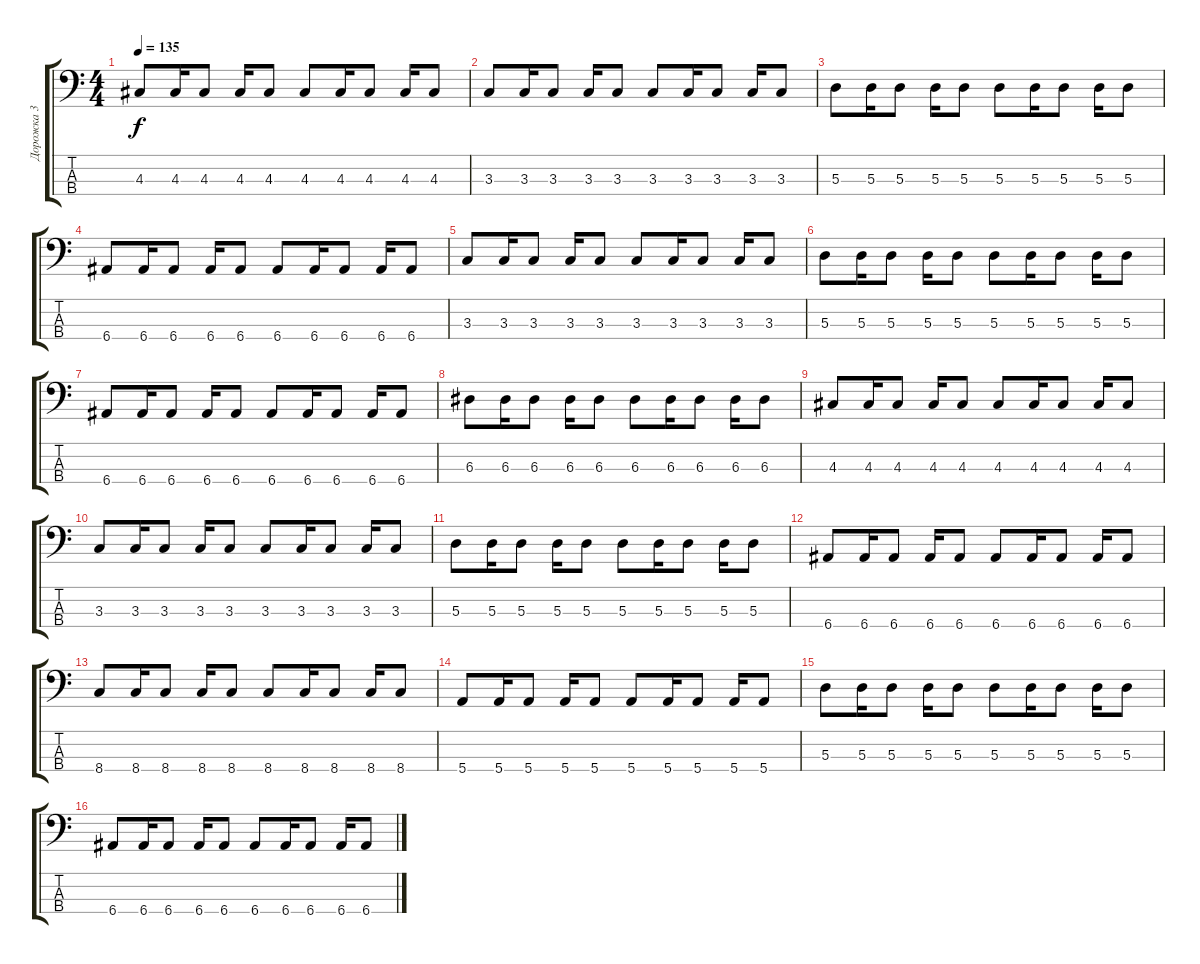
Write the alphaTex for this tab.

\track ("Дорожка 3" "Дорожка 3") {instrument electricbasspick}
\staff {score tabs}
\tuning (G2 D2 A1 E1) {hide}
\ts (4 4)
\tempo 135
\clef f4
\ks c
4.3.8{dy f} 4.3.16 4.3.8 4.3.16 4.3.8 4.3.8 4.3.16 4.3.8 4.3.16 4.3.8 |
3.3.8 3.3.16 3.3.8 3.3.16 3.3.8 3.3.8 3.3.16 3.3.8 3.3.16 3.3.8 |
5.3.8 5.3.16 5.3.8 5.3.16 5.3.8 5.3.8 5.3.16 5.3.8 5.3.16 5.3.8 |
6.4.8 6.4.16 6.4.8 6.4.16 6.4.8 6.4.8 6.4.16 6.4.8 6.4.16 6.4.8 |
3.3.8 3.3.16 3.3.8 3.3.16 3.3.8 3.3.8 3.3.16 3.3.8 3.3.16 3.3.8 |
5.3.8 5.3.16 5.3.8 5.3.16 5.3.8 5.3.8 5.3.16 5.3.8 5.3.16 5.3.8 |
6.4.8 6.4.16 6.4.8 6.4.16 6.4.8 6.4.8 6.4.16 6.4.8 6.4.16 6.4.8 |
6.3.8 6.3.16 6.3.8 6.3.16 6.3.8 6.3.8 6.3.16 6.3.8 6.3.16 6.3.8 |
4.3.8 4.3.16 4.3.8 4.3.16 4.3.8 4.3.8 4.3.16 4.3.8 4.3.16 4.3.8 |
3.3.8 3.3.16 3.3.8 3.3.16 3.3.8 3.3.8 3.3.16 3.3.8 3.3.16 3.3.8 |
5.3.8 5.3.16 5.3.8 5.3.16 5.3.8 5.3.8 5.3.16 5.3.8 5.3.16 5.3.8 |
6.4.8 6.4.16 6.4.8 6.4.16 6.4.8 6.4.8 6.4.16 6.4.8 6.4.16 6.4.8 |
8.4.8 8.4.16 8.4.8 8.4.16 8.4.8 8.4.8 8.4.16 8.4.8 8.4.16 8.4.8 |
5.4.8 5.4.16 5.4.8 5.4.16 5.4.8 5.4.8 5.4.16 5.4.8 5.4.16 5.4.8 |
5.3.8 5.3.16 5.3.8 5.3.16 5.3.8 5.3.8 5.3.16 5.3.8 5.3.16 5.3.8 |
6.4.8 6.4.16 6.4.8 6.4.16 6.4.8 6.4.8 6.4.16 6.4.8 6.4.16 6.4.8
